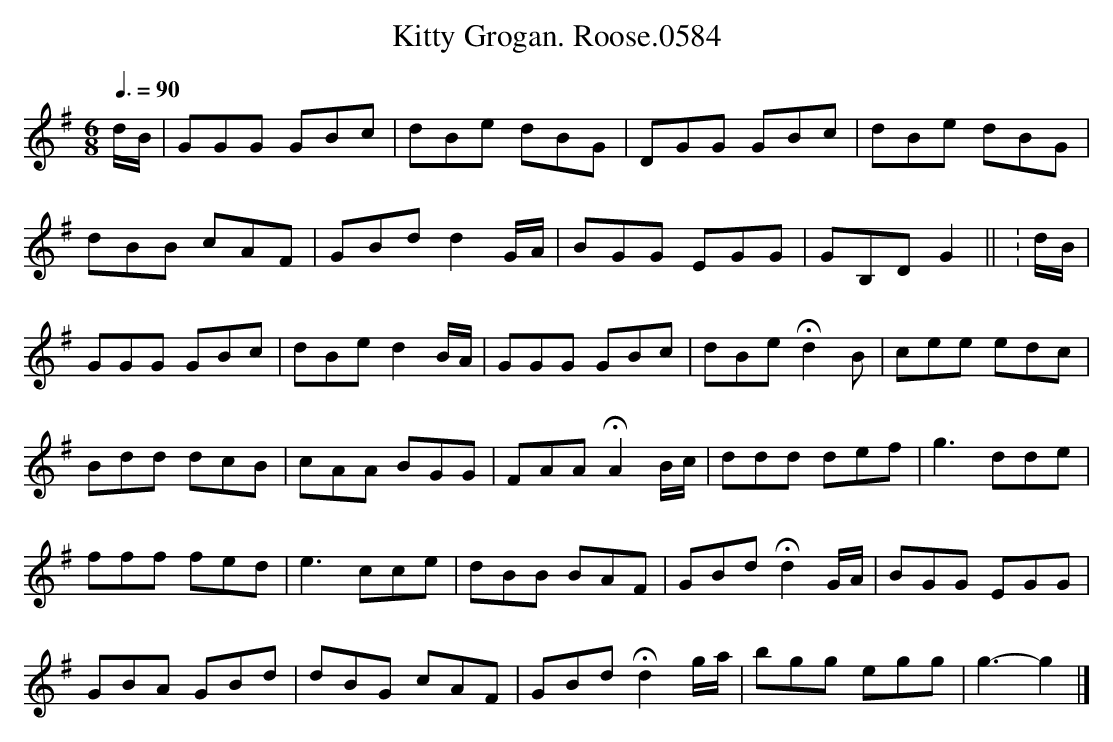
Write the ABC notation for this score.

X:1
T:Kitty Grogan. Roose.0584
M:6/8
L:1/8
Q:3/8=90
K:G
d/B/ | GGG GBc | dBe dBG | DGG GBc | dBe dBG |
dBB cAF | GBd d2G/A/ | BGG EGG | GB,D G2 || : d/B/ | %Barlines as MS
GGG GBc | dBe d2B/A/ | GGG GBc | dBe !fermata!d2B | cee edc |
Bdd dcB | cAA BGG | FAA !fermata!A2B/c/ | ddd def | g3 dde |
fff fed | e3 cce | dBB BAF |GBd !fermata!d2G/A/ | BGG EGG |
GBA GBd | dBG cAF | GBd!fermata!d2g/a/ | bgg egg | g3-g2|]
